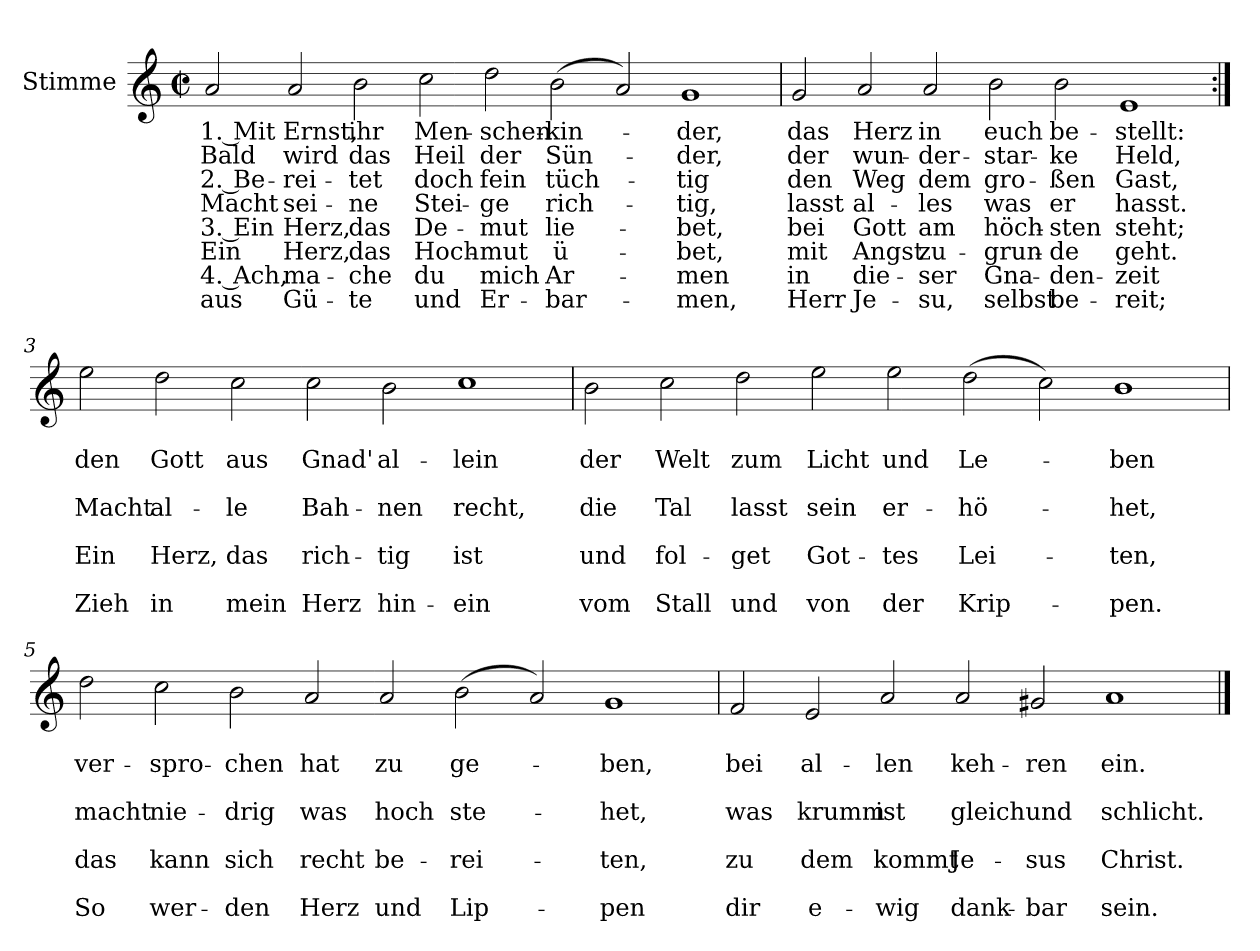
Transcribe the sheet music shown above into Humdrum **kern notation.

**kern	**text	**text	**text	**text	**text	**text	**text	**text
*part1	*part1	*part1	*part1	*part1	*part1	*part1	*part1	*part1
*staff1	*staff1	*staff1	*staff1	*staff1	*staff1	*staff1	*staff1	*staff1
*I"Stimme	*	*	*	*	*	*	*	*
*I'St.	*	*	*	*	*	*	*	*
*clefG2	*	*	*	*	*	*	*	*
*k[]	*	*	*	*	*	*	*	*
*M2/2	*	*	*	*	*	*	*	*
*met(c|)	*	*	*	*	*	*	*	*
=1	=1	=1	=1	=1	=1	=1	=1	=1
2a/	1. Mit	Bald	2. Be-	Macht	3. Ein	Ein	4. Ach,	aus
2a/	Ernst,	wird	-rei-	sei-	Herz,	Herz,	ma-	Gü-
2b\	ihr	das	-tet	-ne	das	das	-che	-te
2cc\	Men-	Heil	doch	Stei-	De-	Hoch-	du	und
2dd\	-schen-	der	fein	-ge	-mut	-mut	mich	Er-
(>2b\	-kin-	Sün-	tüch-	rich-	lie-	ü-	Ar-	-bar-
2a/)	.	.	.	.	.	.	.	.
1g	-der,	-der,	-tig	-tig,	-bet,	-bet,	-men	-men,
=2	=2	=2	=2	=2	=2	=2	=2	=2
2g/	das	der	den	lasst	bei	mit	in	Herr
2a/	Herz	wun-	Weg	al-	Gott	Angst	die-	Je-
2a/	in	-der-	dem	-les	am	zu-	-ser	-su,
2b\	euch	-star-	gro-	was	höch-	-grun-	Gna-	selbst
2b\	be-	-ke	-ßen	er	-sten	-de	-den-	be-
1e	-stellt:	Held,	Gast,	hasst.	steht;	geht.	-zeit	-reit;
=3:|!	=3:|!	=3:|!	=3:|!	=3:|!	=3:|!	=3:|!	=3:|!	=3:|!
2ee\	.	den	.	Macht	.	Ein	.	Zieh
2dd\	.	Gott	.	al-	.	Herz,	.	in
2cc\	.	aus	.	-le	.	das	.	mein
2cc\	.	Gnad'	.	Bah-	.	rich-	.	Herz
2b\	.	al-	.	-nen	.	-tig	.	hin-
1cc	.	-lein	.	recht,	.	ist	.	-ein
=4	=4	=4	=4	=4	=4	=4	=4	=4
2b\	.	der	.	die	.	und	.	vom
2cc\	.	Welt	.	Tal	.	fol-	.	Stall
2dd\	.	zum	.	lasst	.	-get	.	und
2ee\	.	Licht	.	sein	.	Got-	.	von
2ee\	.	und	.	er-	.	-tes	.	der
(>2dd\	.	Le-	.	-hö-	.	Lei-	.	Krip-
2cc\)	.	.	.	.	.	.	.	.
1b	.	-ben	.	-het,	.	-ten,	.	-pen.
=5	=5	=5	=5	=5	=5	=5	=5	=5
2dd\	.	ver-	.	macht	.	das	.	So
2cc\	.	-spro-	.	nie-	.	kann	.	wer-
2b\	.	-chen	.	-drig	.	sich	.	-den
2a/	.	hat	.	was	.	recht	.	Herz
2a/	.	zu	.	hoch	.	be-	.	und
(>2b\	.	ge-	.	ste-	.	-rei-	.	Lip-
2a/)	.	.	.	.	.	.	.	.
1g	.	-ben,	.	-het,	.	-ten,	.	-pen
=6	=6	=6	=6	=6	=6	=6	=6	=6
2f/	.	bei	.	was	.	zu	.	dir
2e/	.	al-	.	krumm	.	dem	.	e-
2a/	.	-len	.	ist	.	kommt	.	-wig
2a/	.	keh-	.	gleich	.	Je-	.	dank-
2g#X/	.	-ren	.	und	.	-sus	.	-bar
1a	.	ein.	.	schlicht.	.	Christ.	.	sein.
==	==	==	==	==	==	==	==	==
*-	*-	*-	*-	*-	*-	*-	*-	*-
